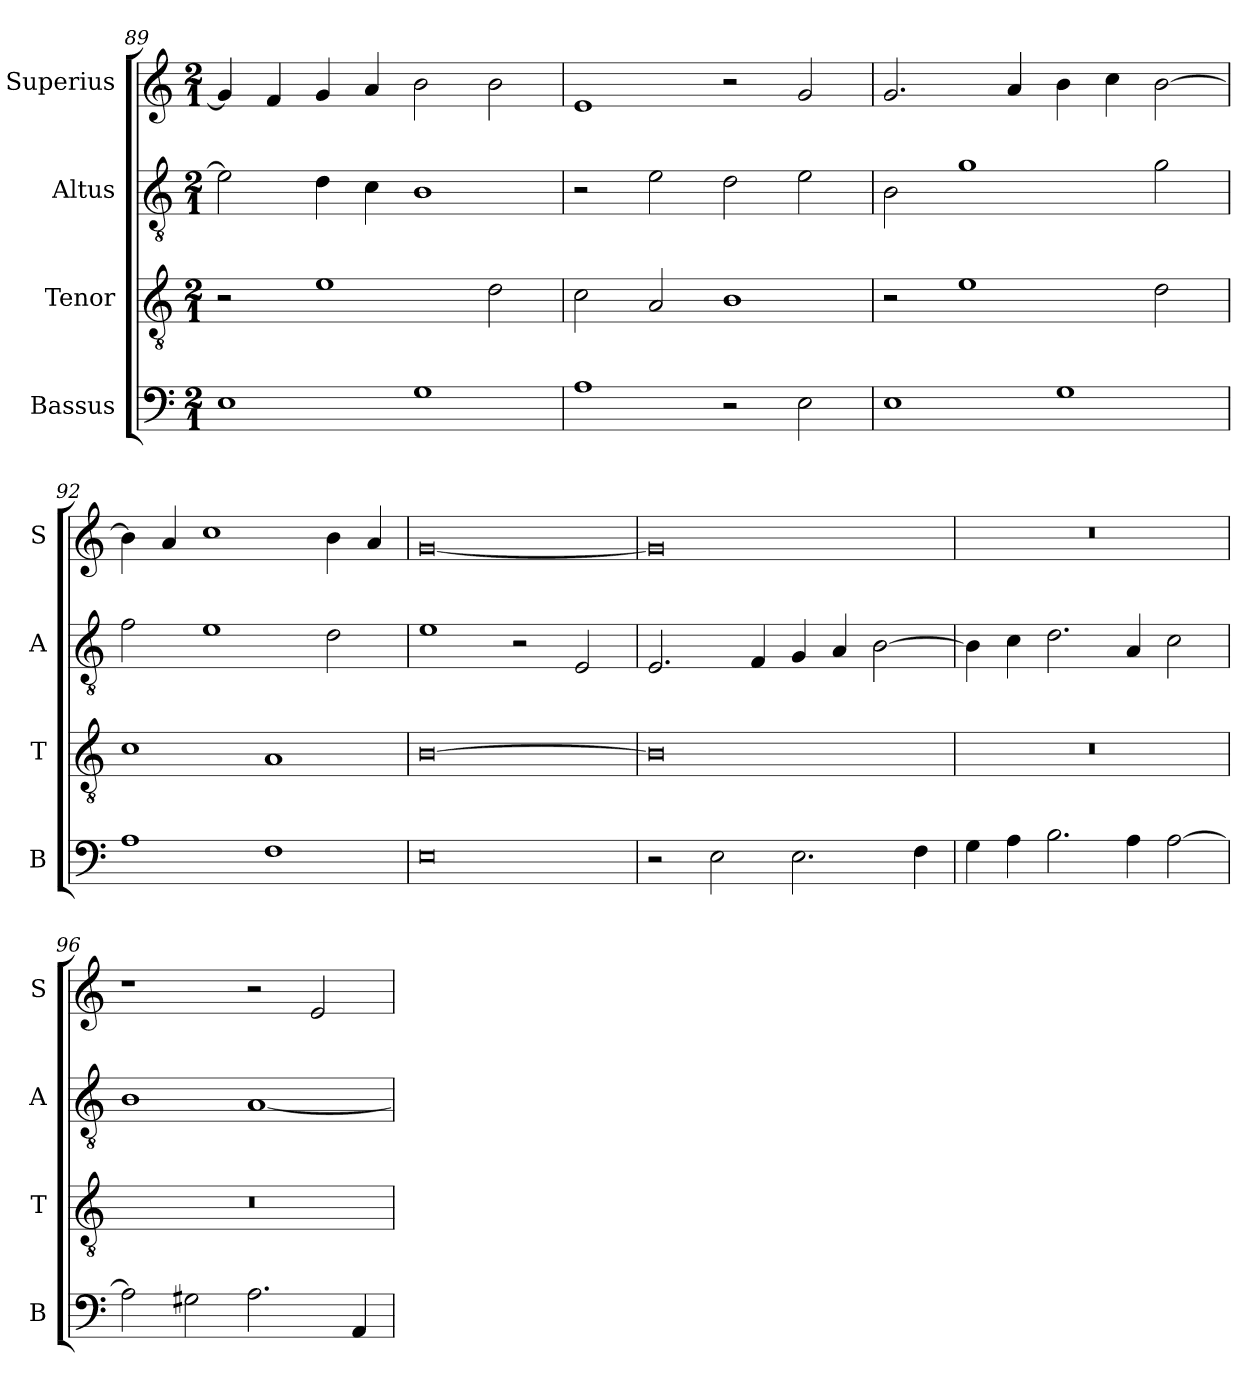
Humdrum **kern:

**kern	**kern	**kern	**kern
*part4	*part3	*part2	*part1
*staff4	*staff3	*staff2	*staff1
*I"Bassus	*I"Tenor	*I"Altus	*I"Superius
*I'B	*I'T	*I'A	*I'S
*clefF4	*clefGv2	*clefGv2	*clefG2
*k[]	*k[]	*k[]	*k[]
*M2/1	*M2/1	*M2/1	*M2/1
=89	=89	=89	=89
1E	2r	2e\]	4g/]
.	.	.	4f/
.	1e	4d\	4g/
.	.	4c\	4a/
1G	.	1B	2b\
.	2d\	.	2b\
=90	=90	=90	=90
1A	2c\	2r	1e
.	2A/	2e\	.
2r	1B	2d\	2r
2E\	.	2e\	2g/
=91	=91	=91	=91
1E	2r	2B\	2.g/
.	1e	1g	.
.	.	.	4a/
1G	.	.	4b\
.	.	.	4cc\
.	2d\	2g\	[2b\
=92	=92	=92	=92
1A	1c	2f\	4b\]
.	.	.	4a/
.	.	1e	1cc
1F	1A	.	.
.	.	2d\	4b\
.	.	.	4a/
=93	=93	=93	=93
0E	[0B	1e	[0g
.	.	2r	.
.	.	2E/	.
=94	=94	=94	=94
2r	0B]	2.E/	0g]
2E\	.	.	.
.	.	4F/	.
2.E\	.	4G/	.
.	.	4A/	.
.	.	[2B\	.
4F\	.	.	.
=95	=95	=95	=95
4G\	0r	4B\]	0r
4A\	.	4c\	.
2.B\	.	2.d\	.
4A\	.	4A/	.
[2A\	.	2c\	.
=96	=96	=96	=96
2A\]	0r	1B	1r
2G#X\	.	.	.
2.A\	.	[1A	2r
.	.	.	2e/
4AA/	.	.	.
=	=	=	=
*-	*-	*-	*-
